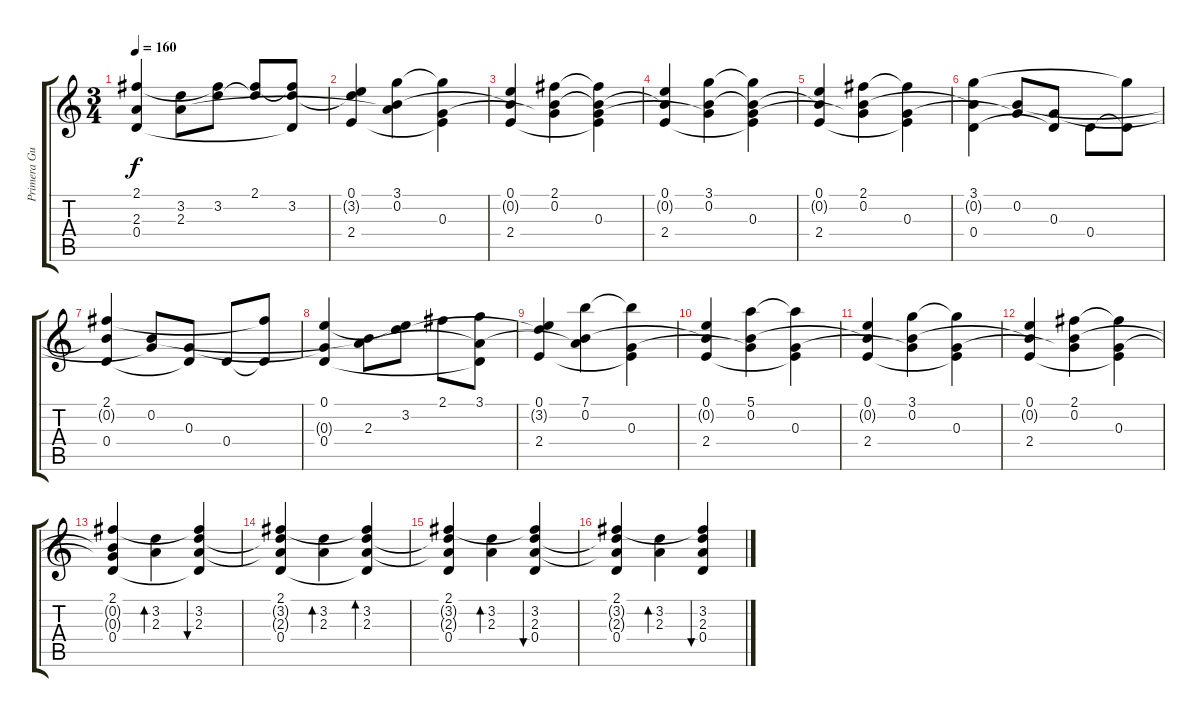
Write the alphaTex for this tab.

\track ("Primera Guitarra" "Primera Gu") {instrument acousticguitarnylon}
\staff {score tabs}
\tuning (E4 B3 G3 D3 A2 E2) {hide}
\ts (3 4)
\tempo 160
\clef g2
\ks c
(2.1 2.3{t} 0.4).4{dy f} (3.2{t} 2.3).8 (2.1{t} 3.2).8 (2.1 3.2{t}).8 (2.1{t} 3.2 0.4{t}).8 |
(0.1 3.2{t} 2.4).4 (3.1 0.2 2.3{t}).4 (3.1{t} 0.3 2.4{t}).4 |
(0.1 0.2{t} 2.4).4 (2.1 0.2 0.3{t}).4 (2.1{t} 0.2{t} 0.3 2.4{t}).4 |
(0.1 0.2{t} 2.4).4 (3.1 0.2 0.3{t}).4 (3.1{t} 0.2{t} 0.3 2.4{t}).4 |
(0.1 0.2{t} 2.4).4 (2.1 0.2 0.3{t}).4 (2.1{t} 0.3 2.4{t}).4 |
(3.1 0.2{t} 0.4).4 (0.2 0.3{t}).8 (0.3 0.4{t}).8 0.4.8 (3.1{t} 0.4{t}).8 |
(2.1 0.2{t} 0.4).4 (0.2 0.3{t}).8 (0.3 0.4{t}).8 0.4.8 (2.1{t} 0.4{t}).8 |
(0.1 0.3{t} 0.4).4 (0.2{t} 2.3).8 (0.1{t} 3.2).8 2.1.8 (3.1 2.3{t} 0.4{t}).8 |
(0.1 3.2{t} 2.4).4 (7.1 0.2 2.3{t}).4 (7.1{t} 0.3 2.4{t}).4 |
(0.1 0.2{t} 2.4).4 (5.1 0.2 0.3{t}).4 (5.1{t} 0.3 2.4{t}).4 |
(0.1 0.2{t} 2.4).4 (3.1 0.2 0.3{t}).4 (3.1{t} 0.3 2.4{t}).4 |
(0.1 0.2{t} 2.4).4 (2.1 0.2 0.3{t}).4 (2.1{t} 0.3 2.4{t}).4 |
(2.1 0.2{t} 0.3{t} 0.4).4 (3.2 2.3).4{bd 480} (2.1{t} 3.2 2.3 0.4{t}).4{bu 480} |
(2.1 3.2{t} 2.3{t} 0.4).4 (3.2 2.3).4{bd 480} (2.1{t} 3.2 2.3 0.4{t}).4{bd 480} |
(2.1 3.2{t} 2.3{t} 0.4).4 (3.2 2.3).4{bd 480} (2.1{t} 3.2 2.3 0.4).4{bu 480} |
(2.1 3.2{t} 2.3{t} 0.4).4 (3.2 2.3).4{bd 480} (2.1{t} 3.2 2.3 0.4).4{bu 480}
